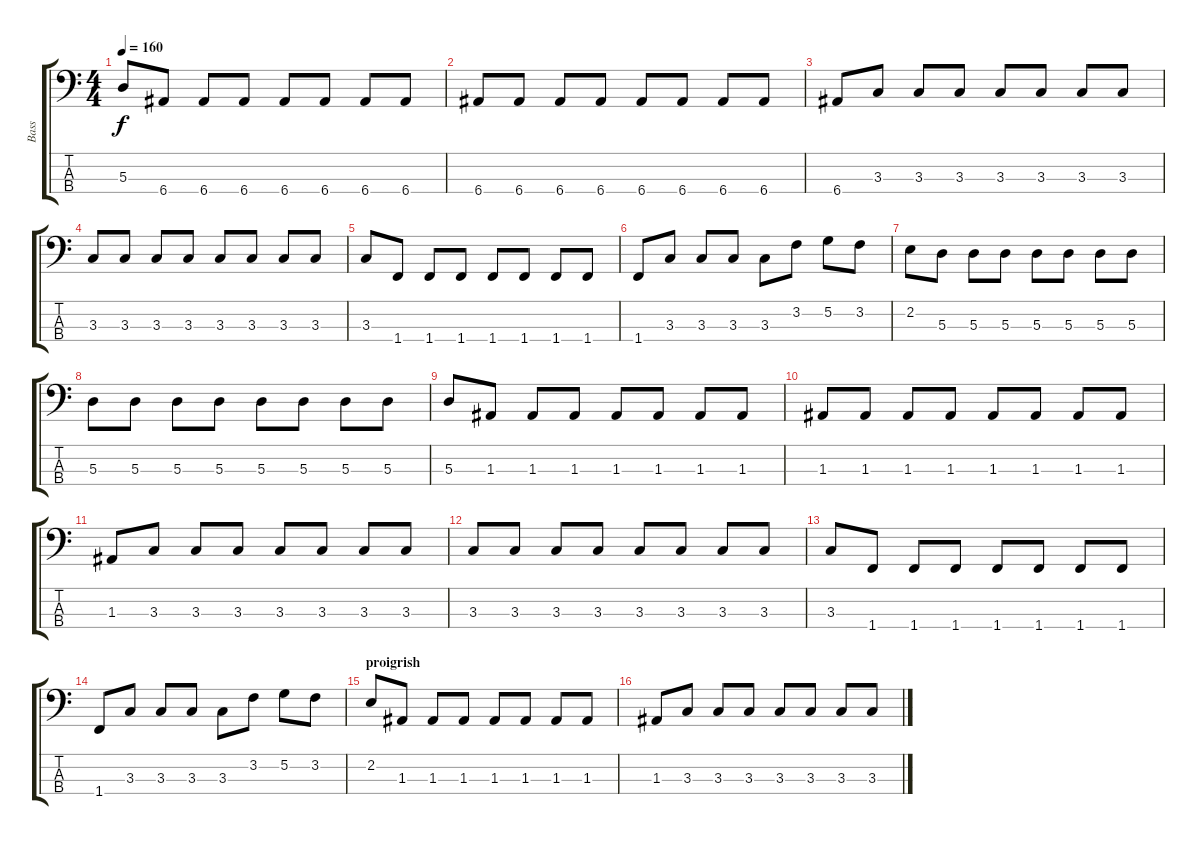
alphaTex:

\track ("Bass" "Bass") {instrument electricbassfinger}
\staff {score tabs}
\tuning (G2 D2 A1 E1) {hide}
\ts (4 4)
\tempo 160
\clef f4
\ks c
5.3.8{dy f} 6.4.8 6.4.8 6.4.8 6.4.8 6.4.8 6.4.8 6.4.8 |
6.4.8 6.4.8 6.4.8 6.4.8 6.4.8 6.4.8 6.4.8 6.4.8 |
6.4.8 3.3.8 3.3.8 3.3.8 3.3.8 3.3.8 3.3.8 3.3.8 |
3.3.8 3.3.8 3.3.8 3.3.8 3.3.8 3.3.8 3.3.8 3.3.8 |
3.3.8 1.4.8 1.4.8 1.4.8 1.4.8 1.4.8 1.4.8 1.4.8 |
1.4.8 3.3.8 3.3.8 3.3.8 3.3.8 3.2.8 5.2.8 3.2.8 |
2.2.8 5.3.8 5.3.8 5.3.8 5.3.8 5.3.8 5.3.8 5.3.8 |
5.3.8 5.3.8 5.3.8 5.3.8 5.3.8 5.3.8 5.3.8 5.3.8 |
5.3.8 1.3.8 1.3.8 1.3.8 1.3.8 1.3.8 1.3.8 1.3.8 |
1.3.8 1.3.8 1.3.8 1.3.8 1.3.8 1.3.8 1.3.8 1.3.8 |
1.3.8 3.3.8 3.3.8 3.3.8 3.3.8 3.3.8 3.3.8 3.3.8 |
3.3.8 3.3.8 3.3.8 3.3.8 3.3.8 3.3.8 3.3.8 3.3.8 |
3.3.8 1.4.8 1.4.8 1.4.8 1.4.8 1.4.8 1.4.8 1.4.8 |
1.4.8 3.3.8 3.3.8 3.3.8 3.3.8 3.2.8 5.2.8 3.2.8 |
\section ("" "proigrish")
2.2.8 1.3.8 1.3.8 1.3.8 1.3.8 1.3.8 1.3.8 1.3.8 |
1.3.8 3.3.8 3.3.8 3.3.8 3.3.8 3.3.8 3.3.8 3.3.8
